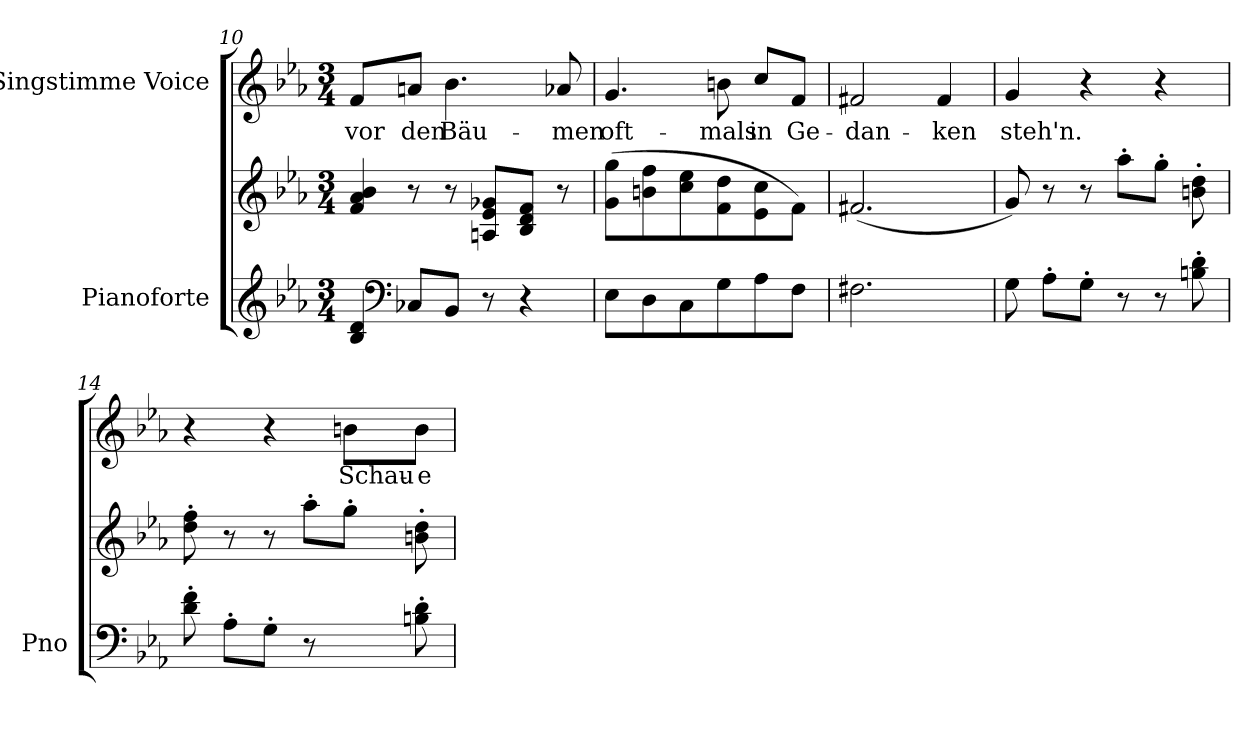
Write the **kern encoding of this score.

**kern	**kern	**kern	**text
*part2	*part2	*part1	*part1
*staff3	*staff2	*staff1	*staff1
*I"Pianoforte	*	*I"Singstimme Voice	*
*I'Pno	*	*	*
*clefG2	*clefG2	*clefG2	*
*k[b-e-a-]	*k[b-e-a-]	*k[b-e-a-]	*
*M3/4	*M3/4	*M3/4	*
=10	=10	=10	=10
!	!	!	!LO:LY:b
8B-/ 8d/J	8f/ 8a-/ 8b-/J	8f/L	vor
*clefF4	*	*	*
!	!	!	!LO:LY:b
8C-X/L	8r	8an/J	den
!	!	!	!LO:LY:b
8BB-/J	8r	4.b-\	Bäu-
8r	8An/ 8e-/ 8g-X/L	.	.
4r	8B-/ 8d/ 8f/J	.	.
!	!	!	!LO:LY:b
.	8r	8a-X/	-men
=11	=11	=11	=11
!	!	!	!LO:LY:b
8E-\L	(>8g\ 8gg\L	4.g/	oft-
8D\	8bn\ 8ff\	.	.
8C\	8cc\ 8ee-\	.	.
!	!	!	!LO:LY:b
8G\	8f\ 8dd\	8bn\	-mals
!	!	!	!LO:LY:b
8A-\	8e-\ 8cc\	8cc/L	in
!	!	!	!LO:LY:b
8F\J	8f\J)	8f/J	Ge-
=12	=12	=12	=12
!	!	!	!LO:LY:b
2.F#X\	(<2.f#X/	2f#X/	-dan-
!	!	!	!LO:LY:b
.	.	4f#/	-ken
=13	=13	=13	=13
!	!	!	!LO:LY:b
8G\	8g/)	4g/	steh'n.
8A-'\L	8r	.	.
8G'\J	8r	4r	.
8r	8aa-'\L	.	.
8r	8gg'\J	4r	.
8Bn\' 8d\'	8bn\' 8dd\'	.	.
!!LO:PB:g=z
=14	=14	=14	=14
8d\' 8f\'	8dd\' 8ff\'	4r	.
8A-'\L	8r	.	.
8G'\J	8r	4r	.
8r	8aa-'\L	.	.
!	!	!	!LO:LY:b
8rAAAyy	8gg'\J	8bn\L	Schau-
!	!	!	!LO:LY:b
8Bn\' 8d\'L	8bn\' 8dd\'L	8b\J	-e
=	=	=	=
*-	*-	*-	*-
